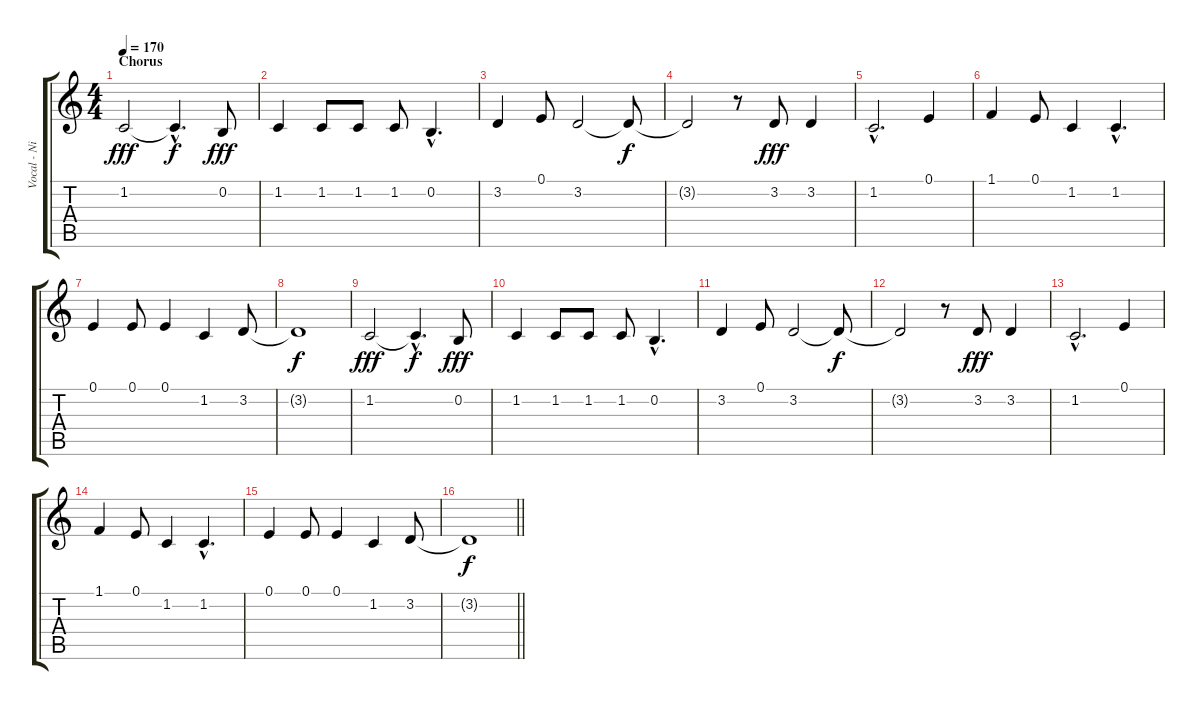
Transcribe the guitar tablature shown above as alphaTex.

\track ("Vocal - Nikola" "Vocal - Ni") {instrument flute}
\staff {score tabs}
\tuning (E4 B3 G3 D3 A2 E2) {hide}
\ts (4 4)
\section ("" "Chorus")
\tempo 170
\clef g2
\ks c
1.2.2{dy fff} 1.2{hac t}.4{d dy f} 0.2.8{dy fff} |
1.2.4 1.2.8 1.2.8 1.2.8 0.2{hac}.4{d} |
3.2.4 0.1.8 3.2.2 3.2{t}.8{dy f} |
3.2{t}.2 r.8 3.2.8{dy fff} 3.2.4 |
1.2{hac}.2{d} 0.1.4 |
1.1.4 0.1.8 1.2.4 1.2{hac}.4{d} |
0.1.4 0.1.8 0.1.4 1.2.4 3.2.8 |
3.2{t}.1{dy f} |
1.2.2{dy fff} 1.2{hac t}.4{d dy f} 0.2.8{dy fff} |
1.2.4 1.2.8 1.2.8 1.2.8 0.2{hac}.4{d} |
3.2.4 0.1.8 3.2.2 3.2{t}.8{dy f} |
3.2{t}.2 r.8 3.2.8{dy fff} 3.2.4 |
1.2{hac}.2{d} 0.1.4 |
1.1.4 0.1.8 1.2.4 1.2{hac}.4{d} |
0.1.4 0.1.8 0.1.4 1.2.4 3.2.8 |
\barLineRight lightlight
3.2{t}.1{dy f}
